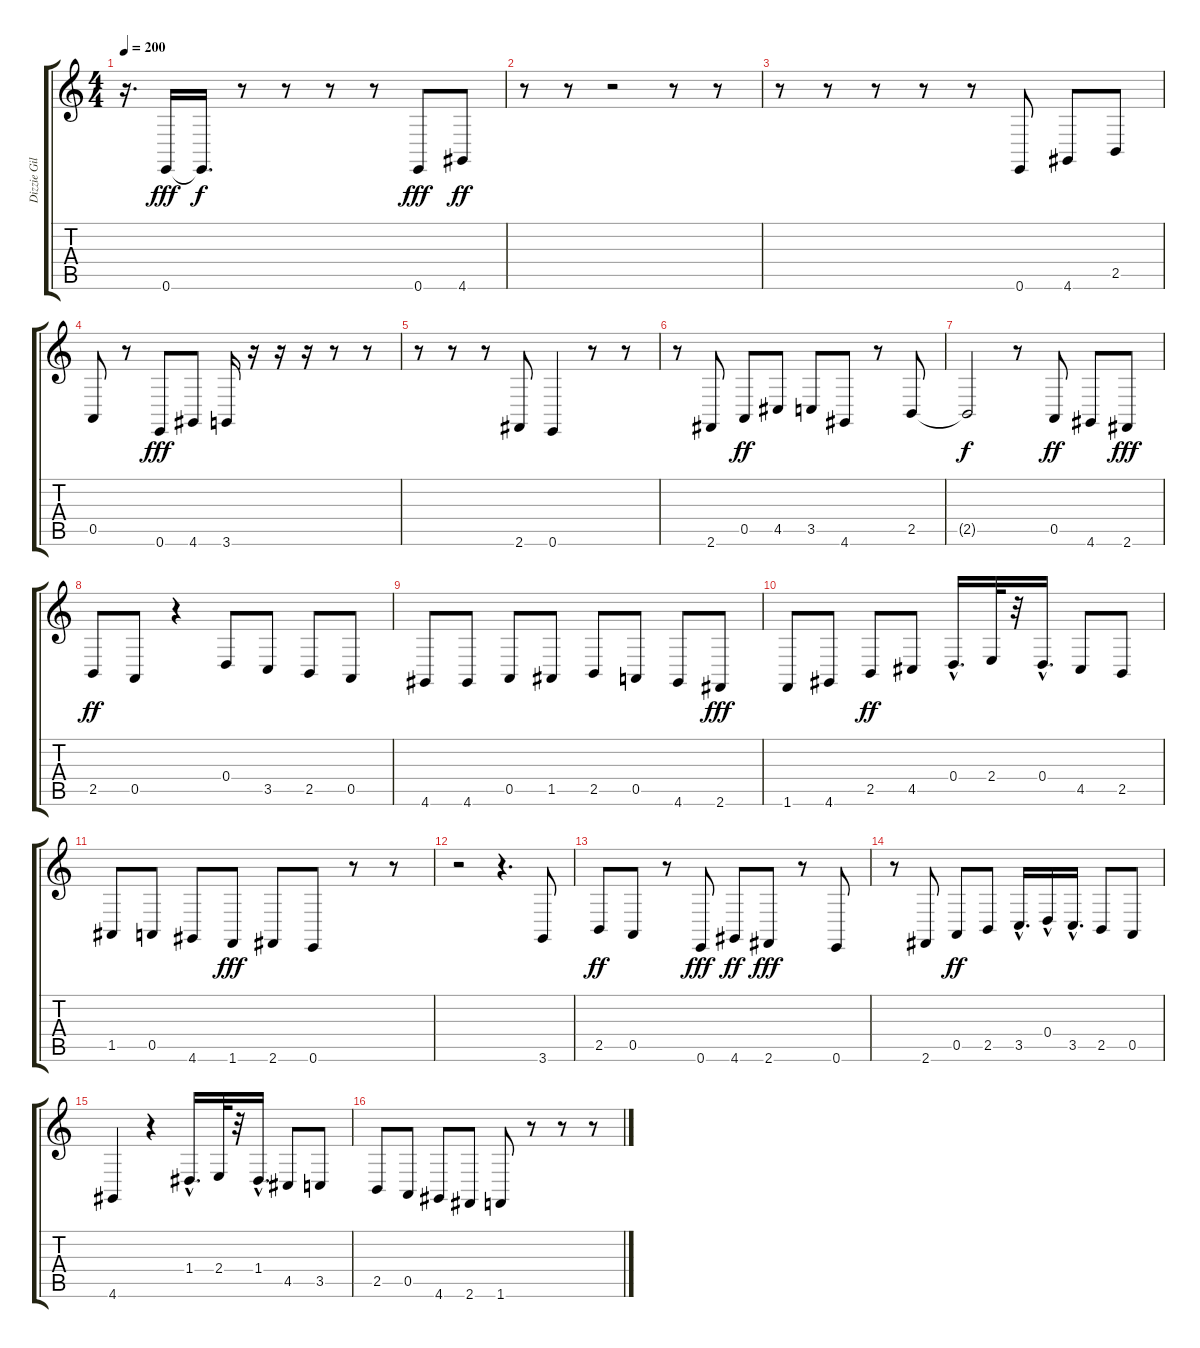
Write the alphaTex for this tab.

\track ("Dizzie Gillespie" "Dizzie Gil") {instrument trumpet}
\staff {score tabs}
\tuning (E4 B3 G3 D3 A2 E2) {hide}
\ts (4 4)
\tempo 200
\clef g2
\ks c
r.16{d dy fff} 0.6.16 0.6{t}.16{d dy f} r.8 r.8 r.8 r.8 0.6.8{dy fff} 4.6.8{dy ff} |
r.8 r.8 r.2 r.8 r.8 |
r.8 r.8 r.8 r.8 r.8 0.6.8 4.6.8 2.5.8 |
0.5.8 r.8 0.6.8{dy fff} 4.6.8 3.6.16 r.16 r.16 r.16 r.8 r.8 |
r.8 r.8 r.8 2.6.8 0.6.4 r.8 r.8 |
r.8 2.6.8 0.5.8{dy ff} 4.5.8 3.5.8 4.6.8 r.8 2.5.8 |
2.5{t}.2{dy f} r.8 0.5.8{dy ff} 4.6.8 2.6.8{dy fff} |
2.5.8{dy ff} 0.5.8 r.4 0.4.8 3.5.8 2.5.8 0.5.8 |
4.6.8 4.6.8 0.5.8 1.5.8 2.5.8 0.5.8 4.6.8 2.6.8{dy fff} |
1.6.8 4.6.8 2.5.8{dy ff} 4.5.8 0.4{hac}.16{d} 2.4.32 r.32 0.4{hac}.16{d} 4.5.8 2.5.8 |
1.5.8 0.5.8 4.6.8 1.6.8{dy fff} 2.6.8 0.6.8 r.8 r.8 |
r.2 r.4{d} 3.6.8 |
2.5.8{dy ff} 0.5.8 r.8 0.6.8{dy fff} 4.6.8{dy ff} 2.6.8{dy fff} r.8 0.6.8 |
r.8 2.6.8 0.5.8{dy ff} 2.5.8 3.5{hac}.16{d} 0.4{hac}.16 3.5{hac}.16{d} 2.5.8 0.5.8 |
4.6.4 r.4 1.4{hac}.16{d} 2.4.32 r.32 1.4{hac}.16{d} 4.5.8 3.5.8 |
2.5.8 0.5.8 4.6.8 2.6.8 1.6.8 r.8 r.8 r.8
